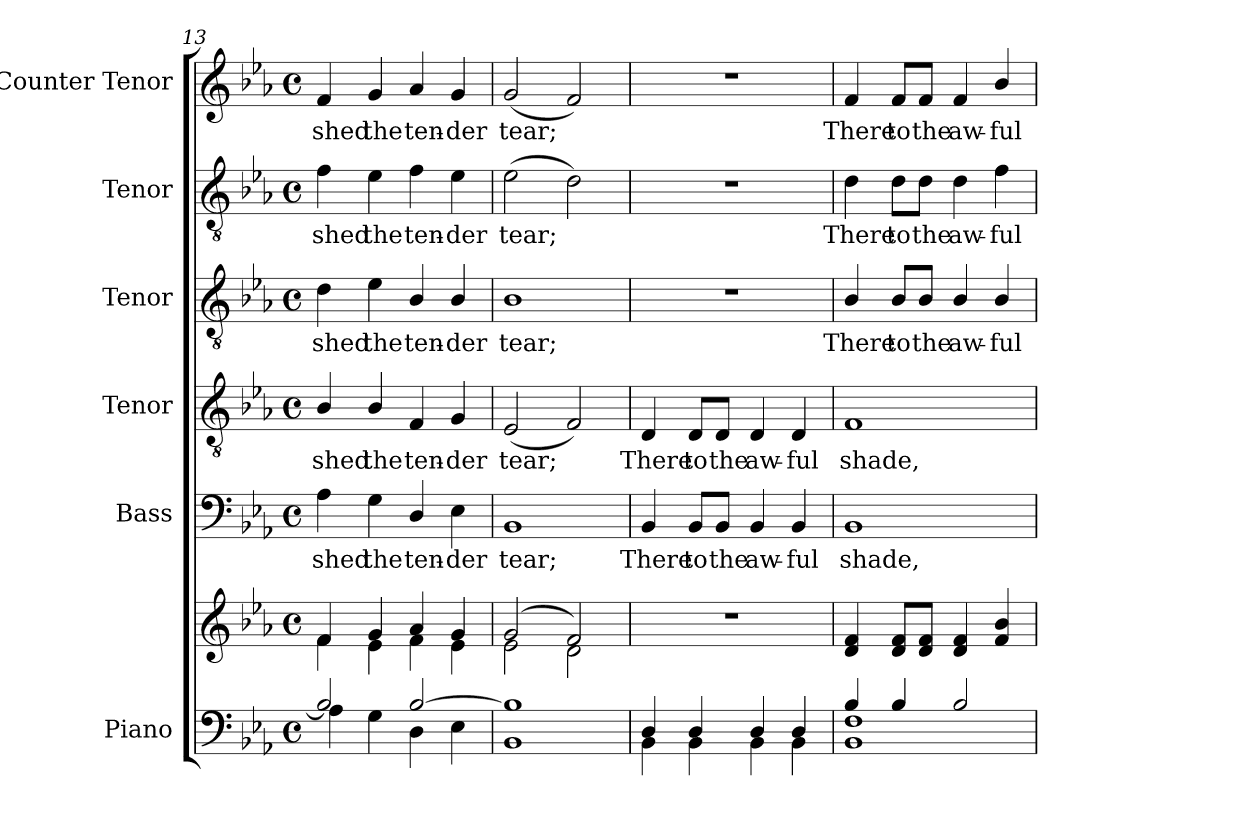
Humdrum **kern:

**kern	**kern	**kern	**text	**kern	**text	**kern	**text	**kern	**text	**kern	**text
*part6	*part6	*part5	*part5	*part4	*part4	*part3	*part3	*part2	*part2	*part1	*part1
*staff7	*staff6	*staff5	*staff5	*staff4	*staff4	*staff3	*staff3	*staff2	*staff2	*staff1	*staff1
*I"Piano	*	*I"Bass	*	*I"Tenor	*	*I"Tenor	*	*I"Tenor	*	*I"Counter Tenor	*
*I'Pno.	*	*I'B.	*	*I'T.	*	*I'T.	*	*I'T.	*	*	*
!!LO:LB:g=z
*clefF4	*clefG2	*clefF4	*	*clefGv2	*	*clefGv2	*	*clefGv2	*	*clefG2	*
*	*	*	*	*ITrd7c12	*	*ITrd7c12	*	*ITrd7c12	*	*	*
*k[b-e-a-]	*k[b-e-a-]	*k[b-e-a-]	*	*k[b-e-a-]	*	*k[b-e-a-]	*	*k[b-e-a-]	*	*k[b-e-a-]	*
*E-:	*E-:	*E-:	*	*E-:	*	*E-:	*	*E-:	*	*E-:	*
*M4/4	*M4/4	*M4/4	*	*M4/4	*	*M4/4	*	*M4/4	*	*M4/4	*
*met(c)	*met(c)	*met(c)	*	*met(c)	*	*met(c)	*	*met(c)	*	*met(c)	*
=13	=13	=13	=13	=13	=13	=13	=13	=13	=13	=13	=13
*^	*^	*	*	*	*	*	*	*	*	*	*
!	!	!	!	!	!LO:LY:b:color=#000000	!	!	!	!	!	!	!	!
!	!	!	!	!	!	!	!LO:LY:b:color=#000000	!	!	!	!	!	!
!	!	!	!	!	!	!	!	!	!LO:LY:b:color=#000000	!	!	!	!
!	!	!	!	!	!	!	!	!	!	!	!LO:LY:b:color=#000000	!	!
!	!	!	!	!	!	!	!	!	!	!	!	!	!LO:LY:b:color=#000000
2B-i/]	4A-i\	4fi/	4fi\	4A-i\	shed	4BB-i/	shed	4Di\	shed	4Fi\	shed	4fi/	shed
!	!	!	!	!	!LO:LY:b:color=#000000	!	!	!	!	!	!	!	!
!	!	!	!	!	!	!	!LO:LY:b:color=#000000	!	!	!	!	!	!
!	!	!	!	!	!	!	!	!	!LO:LY:b:color=#000000	!	!	!	!
!	!	!	!	!	!	!	!	!	!	!	!LO:LY:b:color=#000000	!	!
!	!	!	!	!	!	!	!	!	!	!	!	!	!LO:LY:b:color=#000000
.	4Gi\	4gi/	4e-i\	4Gi\	the	4BB-i/	the	4E-i\	the	4E-i\	the	4gi/	the
!	!	!	!	!	!LO:LY:b:color=#000000	!	!	!	!	!	!	!	!
!	!	!	!	!	!	!	!LO:LY:b:color=#000000	!	!	!	!	!	!
!	!	!	!	!	!	!	!	!	!LO:LY:b:color=#000000	!	!	!	!
!	!	!	!	!	!	!	!	!	!	!	!LO:LY:b:color=#000000	!	!
!	!	!	!	!	!	!	!	!	!	!	!	!	!LO:LY:b:color=#000000
[2B-i/	4Di\	4a-i/	4fi\	4Di/	ten-	4FFi/	ten-	4BB-i/	ten-	4Fi\	ten-	4a-i/	ten-
!	!	!	!	!	!LO:LY:b:color=#000000	!	!	!	!	!	!	!	!
!	!	!	!	!	!	!	!LO:LY:b:color=#000000	!	!	!	!	!	!
!	!	!	!	!	!	!	!	!	!LO:LY:b:color=#000000	!	!	!	!
!	!	!	!	!	!	!	!	!	!	!	!LO:LY:b:color=#000000	!	!
!	!	!	!	!	!	!	!	!	!	!	!	!	!LO:LY:b:color=#000000
.	4E-i\	4gi/	4e-i\	4E-i\	-der	4GGi/	-der	4BB-i/	-der	4E-i\	-der	4gi/	-der
=14	=14	=14	=14	=14	=14	=14	=14	=14	=14	=14	=14	=14	=14
!	!	!	!	!	!LO:LY:b:color=#000000	!	!	!	!	!	!	!	!
!	!	!	!	!	!	!	!LO:LY:b:color=#000000	!	!	!	!	!	!
!	!	!	!	!	!	!	!	!	!LO:LY:b:color=#000000	!	!	!	!
!	!	!	!	!	!	!	!	!	!	!	!LO:LY:b:color=#000000	!	!
!	!	!	!	!	!	!	!	!	!	!	!	!	!LO:LY:b:color=#000000
1B-i]	1BB-i	(2gi/	2e-i\	1BB-i	tear;	(2EE-i/	tear;	1BB-i	tear;	(2E-i\	tear;	(2gi/	tear;
.	.	2fi/)	2di\	.	.	2FFi/)	.	.	.	2Di\)	.	2fi/)	.
*	*	*v	*v	*	*	*	*	*	*	*	*	*	*
=15	=15	=15	=15	=15	=15	=15	=15	=15	=15	=15	=15	=15
*	*	*^	*	*	*	*	*	*	*	*	*	*
!	!	!	!	!	!LO:LY:b:color=#000000	!	!	!	!	!	!	!	!
*	*	*v	*v	*	*	*	*	*	*	*	*	*	*
*	*	*^	*	*	*	*	*	*	*	*	*	*
!	!	!	!	!	!	!	!LO:LY:b:color=#000000	!	!	!	!	!	!
*	*	*v	*v	*	*	*	*	*	*	*	*	*	*
4Di/	4BB-i\	1r	4BB-i/	There	4DDi/	There	1r	.	1r	.	1r	.
!	!	!	!	!LO:LY:b:color=#000000	!	!	!	!	!	!	!	!
!	!	!	!	!	!	!LO:LY:b:color=#000000	!	!	!	!	!	!
4Di/	4BB-i\	.	8BB-i/L	to	8DDi/L	to	.	.	.	.	.	.
!	!	!	!	!LO:LY:b:color=#000000	!	!	!	!	!	!	!	!
!	!	!	!	!	!	!LO:LY:b:color=#000000	!	!	!	!	!	!
.	.	.	8BB-i/J	the	8DDi/J	the	.	.	.	.	.	.
!	!	!	!	!LO:LY:b:color=#000000	!	!	!	!	!	!	!	!
!	!	!	!	!	!	!LO:LY:b:color=#000000	!	!	!	!	!	!
4Di/	4BB-i\	.	4BB-i/	aw-	4DDi/	aw-	.	.	.	.	.	.
!	!	!	!	!LO:LY:b:color=#000000	!	!	!	!	!	!	!	!
!	!	!	!	!	!	!LO:LY:b:color=#000000	!	!	!	!	!	!
4Di/	4BB-i\	.	4BB-i/	-ful	4DDi/	-ful	.	.	.	.	.	.
=16	=16	=16	=16	=16	=16	=16	=16	=16	=16	=16	=16	=16
!	!	!	!	!LO:LY:b:color=#000000	!	!	!	!	!	!	!	!
!	!	!	!	!	!	!LO:LY:b:color=#000000	!	!	!	!	!	!
!	!	!	!	!	!	!	!	!LO:LY:b:color=#000000	!	!	!	!
!	!	!	!	!	!	!	!	!	!	!LO:LY:b:color=#000000	!	!
!	!	!	!	!	!	!	!	!	!	!	!	!LO:LY:b:color=#000000
4B-i/	1BB-i 1Fi	4di/ 4fi	1BB-i	shade,	1FFi	shade,	4BB-i/	There	4Di\	There	4fi/	There
!	!	!	!	!	!	!	!	!LO:LY:b:color=#000000	!	!	!	!
!	!	!	!	!	!	!	!	!	!	!LO:LY:b:color=#000000	!	!
!	!	!	!	!	!	!	!	!	!	!	!	!LO:LY:b:color=#000000
4B-i/	.	8di/ 8fiL	.	.	.	.	8BB-i/L	to	8Di\L	to	8fi/L	to
!	!	!	!	!	!	!	!	!LO:LY:b:color=#000000	!	!	!	!
!	!	!	!	!	!	!	!	!	!	!LO:LY:b:color=#000000	!	!
!	!	!	!	!	!	!	!	!	!	!	!	!LO:LY:b:color=#000000
.	.	8di/ 8fiJ	.	.	.	.	8BB-i/J	the	8Di\J	the	8fi/J	the
!	!	!	!	!	!	!	!	!LO:LY:b:color=#000000	!	!	!	!
!	!	!	!	!	!	!	!	!	!	!LO:LY:b:color=#000000	!	!
!	!	!	!	!	!	!	!	!	!	!	!	!LO:LY:b:color=#000000
2B-i/	.	4di/ 4fi	.	.	.	.	4BB-i/	aw-	4Di\	aw-	4fi/	aw-
!	!	!	!	!	!	!	!	!LO:LY:b:color=#000000	!	!	!	!
!	!	!	!	!	!	!	!	!	!	!LO:LY:b:color=#000000	!	!
!	!	!	!	!	!	!	!	!	!	!	!	!LO:LY:b:color=#000000
.	.	4fi/ 4b-i	.	.	.	.	4BB-i/	-ful	4Fi\	-ful	4b-i/	-ful
*v	*v	*	*	*	*	*	*	*	*	*	*	*
=	=	=	=	=	=	=	=	=	=	=	=
*-	*-	*-	*-	*-	*-	*-	*-	*-	*-	*-	*-
